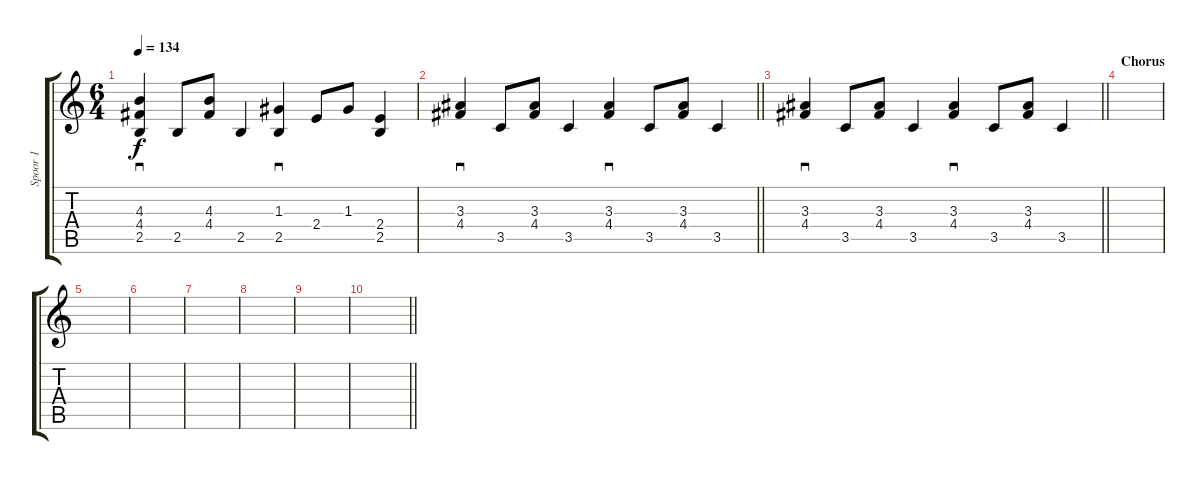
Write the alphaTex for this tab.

\track ("Spoor 1" "Spoor 1") {instrument acousticguitarnylon}
\staff {score tabs}
\tuning (E4 B3 G3 D3 A2 E2) {hide}
\ts (6 4)
\tempo 134
\clef g2
\ks c
(4.3 4.4 2.5).4{sd dy f} 2.5.8 (4.3 4.4).8 2.5.4 (1.3 2.5).4{sd} 2.4.8 1.3.8 (2.4 2.5).4 |
\barLineRight lightlight
(3.3 4.4).4{sd} 3.5.8 (3.3 4.4).8 3.5.4 (3.3 4.4).4{sd} 3.5.8 (3.3 4.4).8 3.5.4 |
\barLineRight lightlight
(3.3 4.4).4{sd} 3.5.8 (3.3 4.4).8 3.5.4 (3.3 4.4).4{sd} 3.5.8 (3.3 4.4).8 3.5.4 |
\section ("" "Chorus")
|
|
|
|
|
|
\barLineRight lightlight
